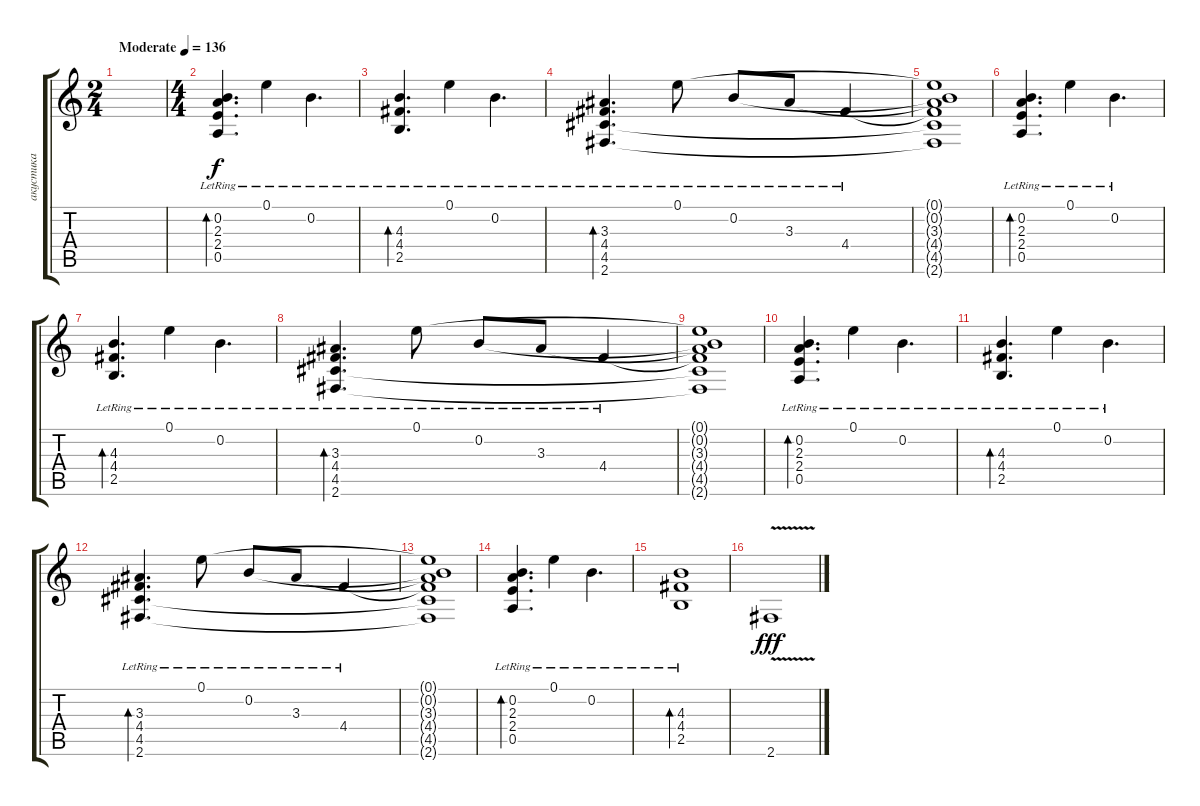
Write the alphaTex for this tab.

\track ("акустика" "акустика") {instrument acousticguitarsteel}
\staff {score tabs}
\tuning (E4 B3 G3 D3 A2 E2) {hide}
\ts (2 4)
\tempo (136 "Moderate")
\clef g2
\ks c
|
\ts (4 4)
(0.2 2.3{lr} 2.4{lr} 0.5{lr}).4{d bd 60} 0.1{lr}.4 0.2{lr}.4{d} |
(4.3{lr} 4.4{lr} 2.5{lr}).4{d bd 60} 0.1{lr}.4 0.2{lr}.4{d} |
(3.3{lr} 4.4{lr} 4.5{lr} 2.6{lr}).4{d bd 60} 0.1{lr}.8 0.2{lr}.8 3.3{lr}.8 4.4{lr}.4 |
(0.1{t} 0.2{t} 3.3{t} 4.4{t} 4.5{t} 2.6{t}).1 |
(0.2 2.3{lr} 2.4{lr} 0.5{lr}).4{d bd 60} 0.1{lr}.4 0.2{lr}.4{d} |
(4.3{lr} 4.4{lr} 2.5{lr}).4{d bd 60} 0.1{lr}.4 0.2{lr}.4{d} |
(3.3{lr} 4.4{lr} 4.5{lr} 2.6{lr}).4{d bd 60} 0.1{lr}.8 0.2{lr}.8 3.3{lr}.8 4.4{lr}.4 |
(0.1{t} 0.2{t} 3.3{t} 4.4{t} 4.5{t} 2.6{t}).1 |
(0.2 2.3{lr} 2.4{lr} 0.5{lr}).4{d bd 60} 0.1{lr}.4 0.2{lr}.4{d} |
(4.3{lr} 4.4{lr} 2.5{lr}).4{d bd 60} 0.1{lr}.4 0.2{lr}.4{d} |
(3.3{lr} 4.4{lr} 4.5{lr} 2.6{lr}).4{d bd 60} 0.1{lr}.8 0.2{lr}.8 3.3{lr}.8 4.4{lr}.4 |
(0.1{t} 0.2{t} 3.3{t} 4.4{t} 4.5{t} 2.6{t}).1 |
(0.2 2.3{lr} 2.4{lr} 0.5{lr}).4{d bd 60} 0.1{lr}.4 0.2{lr}.4{d} |
(4.3{lr} 4.4{lr} 2.5{lr}).1{bd 60} |
2.6{v}.1{dy fff}
